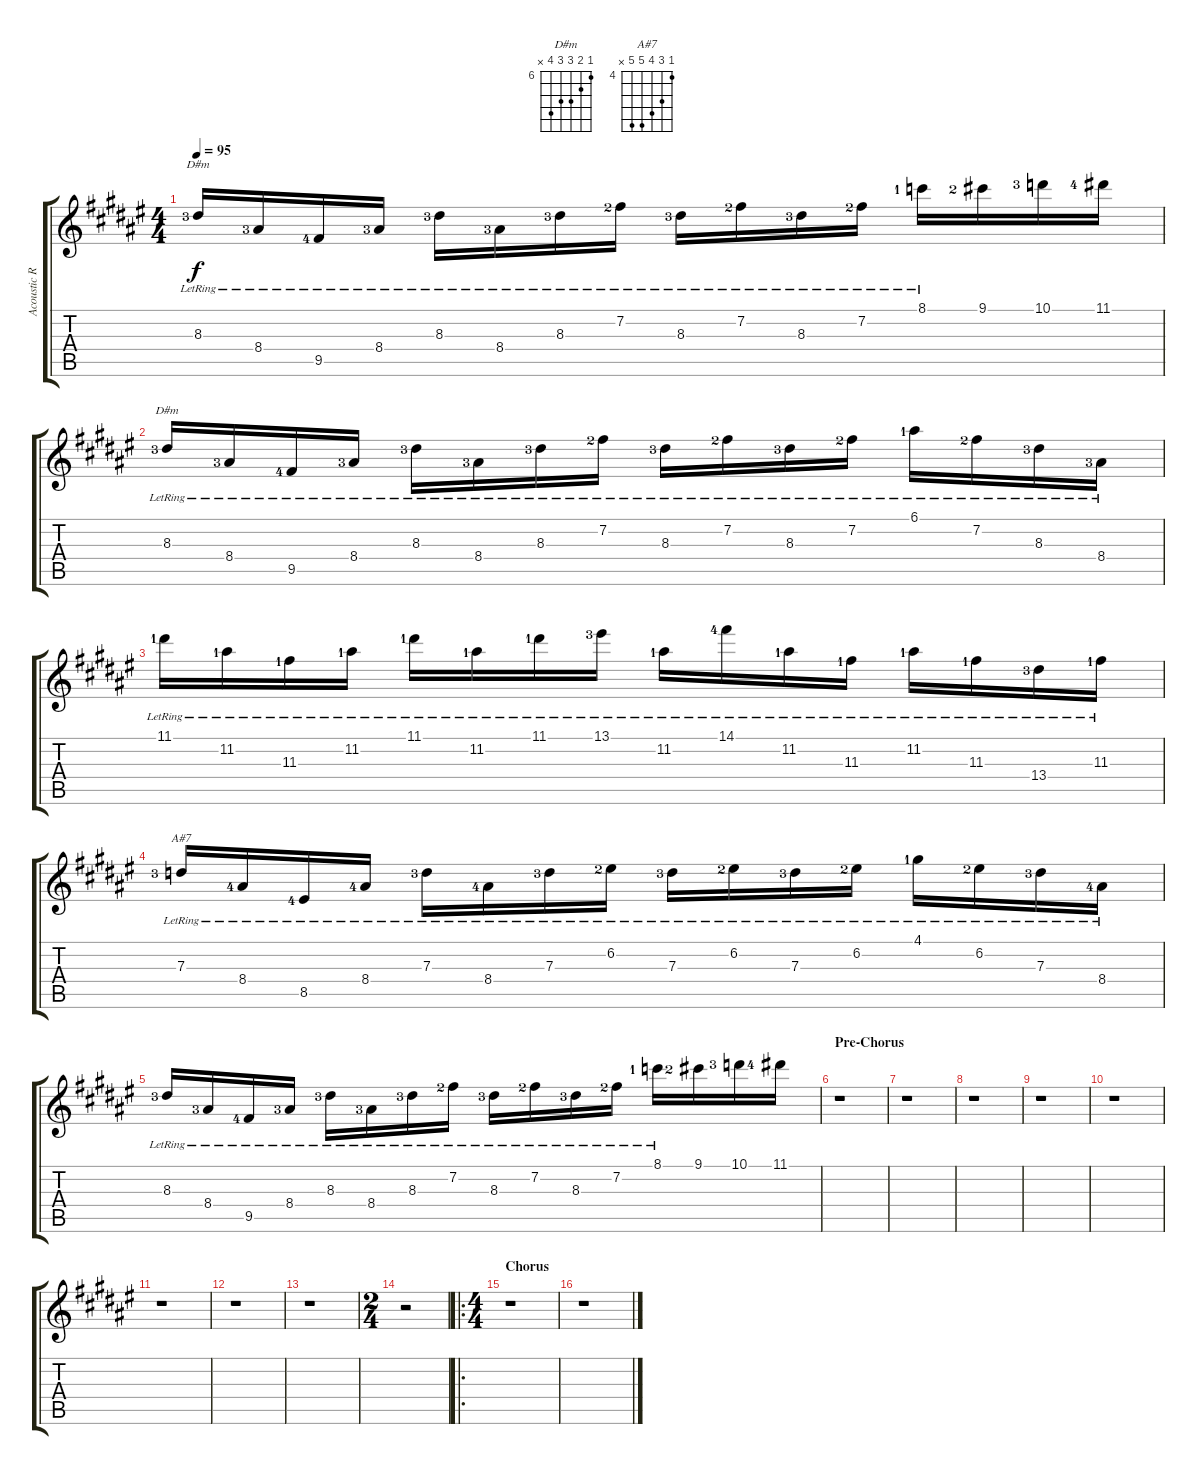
\track ("Acoustic Rhythm Guitar" "Acoustic R") {instrument acousticguitarnylon}
\staff {score tabs}
\tuning (E4 B3 G3 D3 A2 E2) {hide}
\chord ("D#m" x 7 8 8 9 x) {firstfret 7}
\chord ("D#m" 6 7 8 8 9 x) {firstfret 6}
\chord ("A#7" 4 6 7 8 8 x) {firstfret 4}
\ts (4 4)
\tempo 95
\clef g2
\ks d#minor
8.3{lr lf 4}.16{ch "D#m" dy f} 8.4{lr lf 4}.16 9.5{lr lf 5}.16 8.4{lr lf 4}.16 8.3{lr lf 4}.16 8.4{lr lf 4}.16 8.3{lr lf 4}.16 7.2{lr lf 3}.16 8.3{lr lf 4}.16 7.2{lr lf 3}.16 8.3{lr lf 4}.16 7.2{lr lf 3}.16 8.1{lr lf 2}.16 9.1{lf 3}.16 10.1{lf 4}.16 11.1{lf 5}.16 |
8.3{lr lf 4}.16{ch "D#m"} 8.4{lr lf 4}.16 9.5{lr lf 5}.16 8.4{lr lf 4}.16 8.3{lr lf 4}.16 8.4{lr lf 4}.16 8.3{lr lf 4}.16 7.2{lr lf 3}.16 8.3{lr lf 4}.16 7.2{lr lf 3}.16 8.3{lr lf 4}.16 7.2{lr lf 3}.16 6.1{lr lf 2}.16 7.2{lr lf 3}.16 8.3{lr lf 4}.16 8.4{lr lf 4}.16 |
11.1{lr lf 2}.16 11.2{lr lf 2}.16 11.3{lr lf 2}.16 11.2{lr lf 2}.16 11.1{lr lf 2}.16 11.2{lr lf 2}.16 11.1{lr lf 2}.16 13.1{lr lf 4}.16 11.2{lr lf 2}.16 14.1{lr lf 5}.16 11.2{lr lf 2}.16 11.3{lr lf 2}.16 11.2{lr lf 2}.16 11.3{lr lf 2}.16 13.4{lr lf 4}.16 11.3{lr lf 2}.16 |
7.3{lr lf 4}.16{ch "A#7"} 8.4{lr lf 5}.16 8.5{lr lf 5}.16 8.4{lr lf 5}.16 7.3{lr lf 4}.16 8.4{lr lf 5}.16 7.3{lr lf 4}.16 6.2{lr lf 3}.16 7.3{lr lf 4}.16 6.2{lr lf 3}.16 7.3{lr lf 4}.16 6.2{lr lf 3}.16 4.1{lr lf 2}.16 6.2{lr lf 3}.16 7.3{lr lf 4}.16 8.4{lr lf 5}.16 |
8.3{lr lf 4}.16 8.4{lr lf 4}.16 9.5{lr lf 5}.16 8.4{lr lf 4}.16 8.3{lr lf 4}.16 8.4{lr lf 4}.16 8.3{lr lf 4}.16 7.2{lr lf 3}.16 8.3{lr lf 4}.16 7.2{lr lf 3}.16 8.3{lr lf 4}.16 7.2{lr lf 3}.16 8.1{lr lf 2}.16 9.1{lf 3}.16 10.1{lf 4}.16 11.1{lf 5}.16 |
\section ("" "Pre-Chorus")
r.1 |
r.1 |
r.1 |
r.1 |
r.1 |
r.1 |
r.1 |
r.1 |
\ts (2 4)
r.2 |
\ro
\ts (4 4)
\section ("" "Chorus")
r.1 |
r.1
